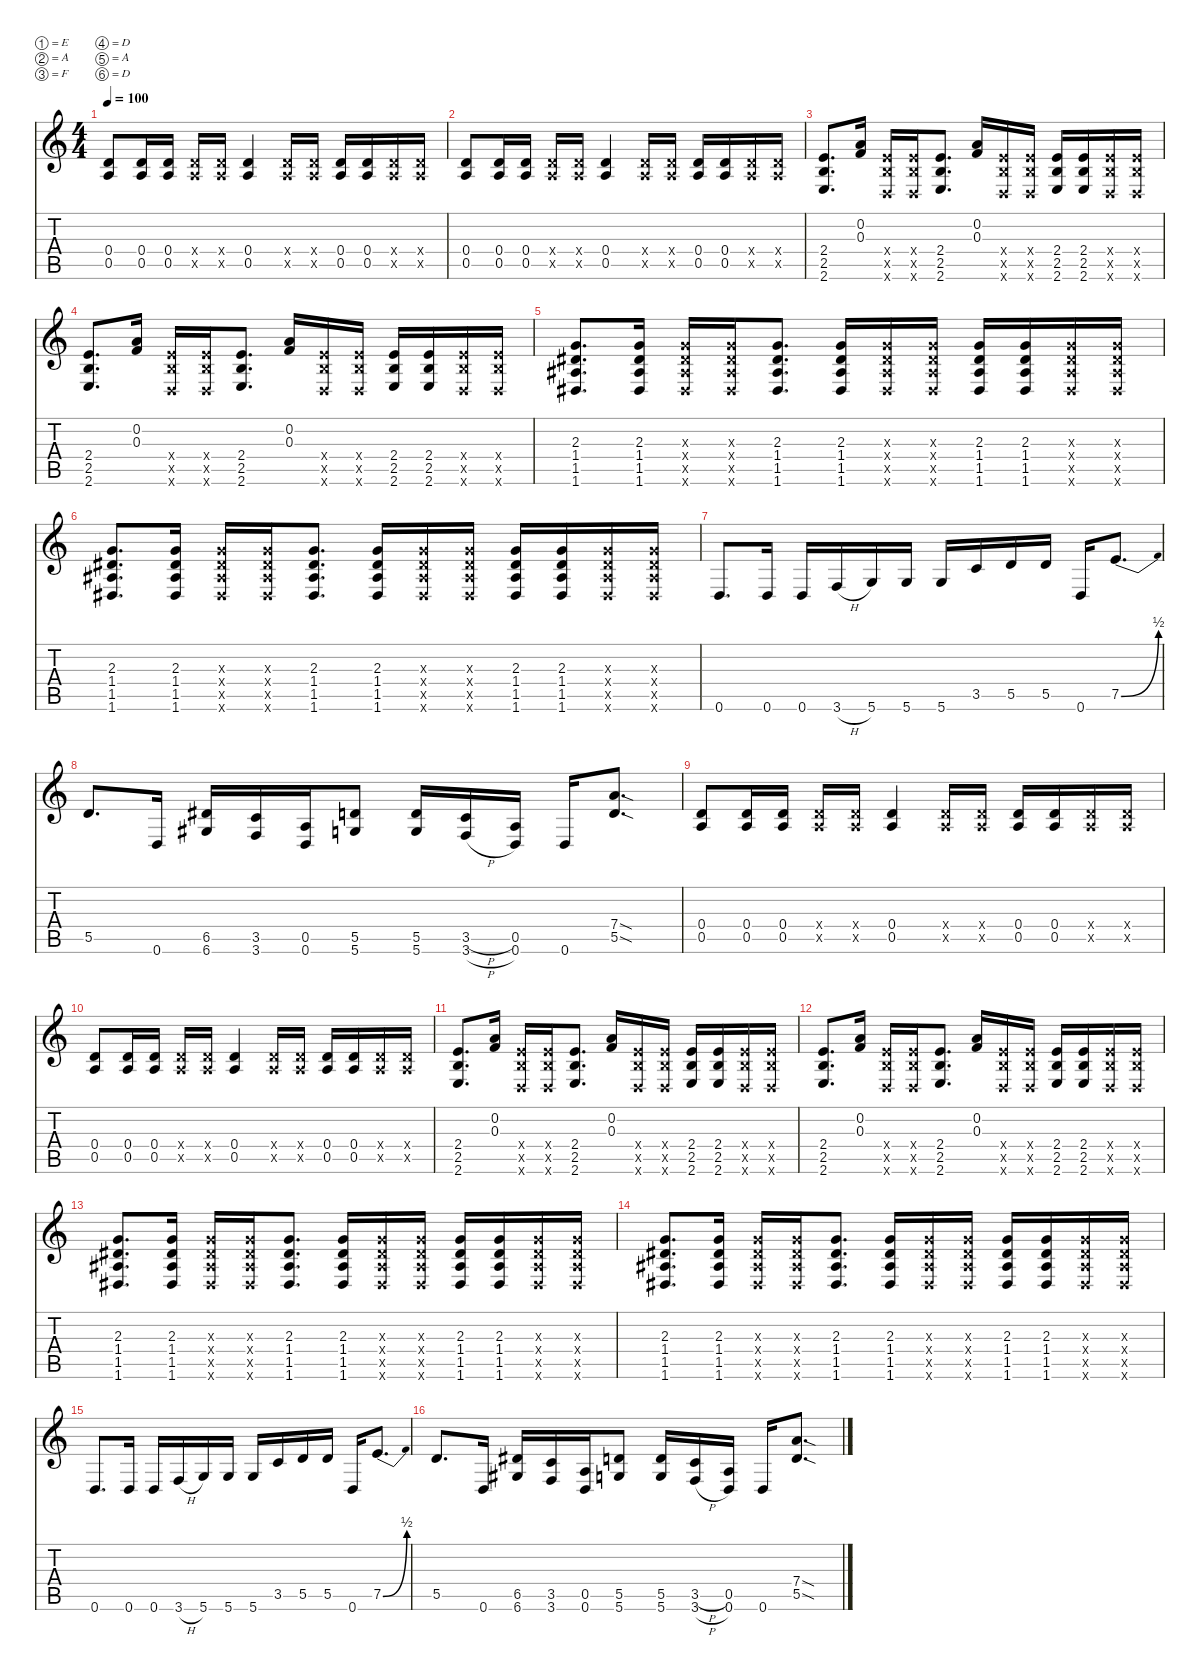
\defaultSystemsLayout 4
\hideDynamics
\bracketExtendMode nobrackets
\singleTrackTrackNamePolicy hidden
\multiTrackTrackNamePolicy hidden
\firstSystemTrackNameMode fullname
\firstSystemTrackNameOrientation horizontal
\otherSystemsTrackNameOrientation horizontal
\track ("Guitar 1" "od.guit.") {mute instrument overdrivenguitar}
\staff {score tabs}
\tuning (E4 A3 F3 D3 A2 D2)
\ts (4 4)
\beaming (8 2 2 2 2)
\tempo 100
\clef g2
\ks c
(0.4 0.5).8{dy f instrument overdrivenguitar beam Up} (0.4 0.5).16{beam Up} (0.4 0.5).16{beam Up} (0.4{x} 0.5{x}).16{beam Up} (0.4{x} 0.5{x}).16{beam Up} (0.4 0.5).4{beam Up} (0.4{x} 0.5{x}).16{beam Up} (0.4{x} 0.5{x}).16{beam Up} (0.4 0.5).16{beam Up} (0.4 0.5).16{beam Up} (0.4{x} 0.5{x}).16{beam Up} (0.4{x} 0.5{x}).16{beam Up} |
(0.4 0.5).8{beam Up} (0.4 0.5).16{beam Up} (0.4 0.5).16{beam Up} (0.4{x} 0.5{x}).16{beam Up} (0.4{x} 0.5{x}).16{beam Up} (0.4 0.5).4{beam Up} (0.4{x} 0.5{x}).16{beam Up} (0.4{x} 0.5{x}).16{beam Up} (0.4 0.5).16{beam Up} (0.4 0.5).16{beam Up} (0.4{x} 0.5{x}).16{beam Up} (0.4{x} 0.5{x}).16{beam Up} |
(2.4 2.5 2.6).8{d dy ff beam Up} (0.2 0.3).16{dy f beam Up} (2.4{x} 2.5{x} 0.6{x}).16{dy ff beam Up} (2.4{x} 2.5{x} 0.6{x}).16{beam Up} (2.4 2.5 2.6).8{d beam Up} (0.2 0.3).16{dy f beam Up} (2.4{x} 2.5{x} 0.6{x}).16{dy ff beam Up} (2.4{x} 2.5{x} 0.6{x}).16{beam Up} (2.4 2.5 2.6).16{dy f beam Up} (2.4 2.5 2.6).16{beam Up} (2.4{x} 2.5{x} 0.6{x}).16{beam Up} (2.4{x} 2.5{x} 0.6{x}).16{beam Up} |
(2.4 2.5 2.6).8{d dy ff beam Up} (0.2 0.3).16{dy f beam Up} (2.4{x} 2.5{x} 0.6{x}).16{dy ff beam Up} (2.4{x} 2.5{x} 0.6{x}).16{beam Up} (2.4 2.5 2.6).8{d beam Up} (0.2 0.3).16{dy f beam Up} (2.4{x} 2.5{x} 0.6{x}).16{dy ff beam Up} (2.4{x} 2.5{x} 0.6{x}).16{beam Up} (2.4 2.5 2.6).16{dy f beam Up} (2.4 2.5 2.6).16{beam Up} (2.4{x} 2.5{x} 0.6{x}).16{beam Up} (2.4{x} 2.5{x} 0.6{x}).16{beam Up} |
(2.3 1.4{acc #} 1.5{acc #} 1.6{acc #}).8{d dy ff beam Up} (2.3 1.4{acc #} 1.5{acc #} 1.6{acc #}).16{beam Up} (2.3{x} 1.4{x acc #} 1.5{x acc #} 1.6{x acc #}).16{beam Up} (2.3{x} 1.4{x acc #} 1.5{x acc #} 1.6{x acc #}).16{beam Up} (2.3 1.4{acc #} 1.5{acc #} 1.6{acc #}).8{d beam Up} (2.3 1.4{acc #} 1.5{acc #} 1.6{acc #}).16{beam Up} (2.3{x} 1.4{x acc #} 1.5{x acc #} 1.6{x acc #}).16{beam Up} (2.3{x} 1.4{x acc #} 1.5{x acc #} 1.6{x acc #}).16{beam Up} (2.3 1.4{acc #} 1.5{acc #} 1.6{acc #}).16{dy f beam Up} (2.3 1.4{acc #} 1.5{acc #} 1.6{acc #}).16{beam Up} (2.3{x} 1.4{x acc #} 1.5{x acc #} 1.6{x acc #}).16{beam Up} (2.3{x} 1.4{x acc #} 1.5{x acc #} 1.6{x acc #}).16{beam Up} |
(2.3 1.4{acc #} 1.5{acc #} 1.6{acc #}).8{d dy ff beam Up} (2.3 1.4{acc #} 1.5{acc #} 1.6{acc #}).16{beam Up} (2.3{x} 1.4{x acc #} 1.5{x acc #} 1.6{x acc #}).16{beam Up} (2.3{x} 1.4{x acc #} 1.5{x acc #} 1.6{x acc #}).16{beam Up} (2.3 1.4{acc #} 1.5{acc #} 1.6{acc #}).8{d beam Up} (2.3 1.4{acc #} 1.5{acc #} 1.6{acc #}).16{beam Up} (2.3{x} 1.4{x acc #} 1.5{x acc #} 1.6{x acc #}).16{beam Up} (2.3{x} 1.4{x acc #} 1.5{x acc #} 1.6{x acc #}).16{beam Up} (2.3 1.4{acc #} 1.5{acc #} 1.6{acc #}).16{dy f beam Up} (2.3 1.4{acc #} 1.5{acc #} 1.6{acc #}).16{beam Up} (2.3{x} 1.4{x acc #} 1.5{x acc #} 1.6{x acc #}).16{beam Up} (2.3{x} 1.4{x acc #} 1.5{x acc #} 1.6{x acc #}).16{beam Up} |
0.6.8{d beam Up} 0.6.16{beam Up} 0.6.16{beam Up} 3.6{h}.16{beam Up} 5.6.16{beam Up} 5.6.16{beam Up} 5.6.16{beam Up} 3.5.16{beam Up} 5.5.16{beam Up} 5.5.16{beam Up} 0.6.16{beam Up} 7.5{be (bend 0 0 15 2)}.8{d beam Up} |
5.5.8{d beam Up} 0.6.16{beam Up} (6.5{acc #} 6.6{acc #}).16{dy ff beam Up} (3.5 3.6).16{beam Up} (0.5 0.6).16{beam Up} (5.5 5.6).8{beam Up} (5.5 5.6).16{beam Up} (3.5{h} 3.6{h}).16{beam Up} (0.5 0.6).16{dy f beam Up} 0.6.16{beam Up} (7.4{sod} 5.5{sod}).8{d beam Up} |
(0.4 0.5).8{beam Up} (0.4 0.5).16{beam Up} (0.4 0.5).16{beam Up} (0.4{x} 0.5{x}).16{beam Up} (0.4{x} 0.5{x}).16{beam Up} (0.4 0.5).4{beam Up} (0.4{x} 0.5{x}).16{beam Up} (0.4{x} 0.5{x}).16{beam Up} (0.4 0.5).16{beam Up} (0.4 0.5).16{beam Up} (0.4{x} 0.5{x}).16{beam Up} (0.4{x} 0.5{x}).16{beam Up} |
(0.4 0.5).8{beam Up} (0.4 0.5).16{beam Up} (0.4 0.5).16{beam Up} (0.4{x} 0.5{x}).16{beam Up} (0.4{x} 0.5{x}).16{beam Up} (0.4 0.5).4{beam Up} (0.4{x} 0.5{x}).16{beam Up} (0.4{x} 0.5{x}).16{beam Up} (0.4 0.5).16{beam Up} (0.4 0.5).16{beam Up} (0.4{x} 0.5{x}).16{beam Up} (0.4{x} 0.5{x}).16{beam Up} |
(2.4 2.5 2.6).8{d dy ff beam Up} (0.2 0.3).16{dy f beam Up} (2.4{x} 2.5{x} 0.6{x}).16{dy ff beam Up} (2.4{x} 2.5{x} 0.6{x}).16{beam Up} (2.4 2.5 2.6).8{d beam Up} (0.2 0.3).16{dy f beam Up} (2.4{x} 2.5{x} 0.6{x}).16{dy ff beam Up} (2.4{x} 2.5{x} 0.6{x}).16{beam Up} (2.4 2.5 2.6).16{dy f beam Up} (2.4 2.5 2.6).16{beam Up} (2.4{x} 2.5{x} 0.6{x}).16{beam Up} (2.4{x} 2.5{x} 0.6{x}).16{beam Up} |
(2.4 2.5 2.6).8{d dy ff beam Up} (0.2 0.3).16{dy f beam Up} (2.4{x} 2.5{x} 0.6{x}).16{dy ff beam Up} (2.4{x} 2.5{x} 0.6{x}).16{beam Up} (2.4 2.5 2.6).8{d beam Up} (0.2 0.3).16{dy f beam Up} (2.4{x} 2.5{x} 0.6{x}).16{dy ff beam Up} (2.4{x} 2.5{x} 0.6{x}).16{beam Up} (2.4 2.5 2.6).16{dy f beam Up} (2.4 2.5 2.6).16{beam Up} (2.4{x} 2.5{x} 0.6{x}).16{beam Up} (2.4{x} 2.5{x} 0.6{x}).16{beam Up} |
(2.3 1.4{acc #} 1.5{acc #} 1.6{acc #}).8{d dy ff beam Up} (2.3 1.4{acc #} 1.5{acc #} 1.6{acc #}).16{beam Up} (2.3{x} 1.4{x acc #} 1.5{x acc #} 1.6{x acc #}).16{beam Up} (2.3{x} 1.4{x acc #} 1.5{x acc #} 1.6{x acc #}).16{beam Up} (2.3 1.4{acc #} 1.5{acc #} 1.6{acc #}).8{d beam Up} (2.3 1.4{acc #} 1.5{acc #} 1.6{acc #}).16{beam Up} (2.3{x} 1.4{x acc #} 1.5{x acc #} 1.6{x acc #}).16{beam Up} (2.3{x} 1.4{x acc #} 1.5{x acc #} 1.6{x acc #}).16{beam Up} (2.3 1.4{acc #} 1.5{acc #} 1.6{acc #}).16{dy f beam Up} (2.3 1.4{acc #} 1.5{acc #} 1.6{acc #}).16{beam Up} (2.3{x} 1.4{x acc #} 1.5{x acc #} 1.6{x acc #}).16{beam Up} (2.3{x} 1.4{x acc #} 1.5{x acc #} 1.6{x acc #}).16{beam Up} |
(2.3 1.4{acc #} 1.5{acc #} 1.6{acc #}).8{d dy ff beam Up} (2.3 1.4{acc #} 1.5{acc #} 1.6{acc #}).16{beam Up} (2.3{x} 1.4{x acc #} 1.5{x acc #} 1.6{x acc #}).16{beam Up} (2.3{x} 1.4{x acc #} 1.5{x acc #} 1.6{x acc #}).16{beam Up} (2.3 1.4{acc #} 1.5{acc #} 1.6{acc #}).8{d beam Up} (2.3 1.4{acc #} 1.5{acc #} 1.6{acc #}).16{beam Up} (2.3{x} 1.4{x acc #} 1.5{x acc #} 1.6{x acc #}).16{beam Up} (2.3{x} 1.4{x acc #} 1.5{x acc #} 1.6{x acc #}).16{beam Up} (2.3 1.4{acc #} 1.5{acc #} 1.6{acc #}).16{dy f beam Up} (2.3 1.4{acc #} 1.5{acc #} 1.6{acc #}).16{beam Up} (2.3{x} 1.4{x acc #} 1.5{x acc #} 1.6{x acc #}).16{beam Up} (2.3{x} 1.4{x acc #} 1.5{x acc #} 1.6{x acc #}).16{beam Up} |
0.6.8{d beam Up} 0.6.16{beam Up} 0.6.16{beam Up} 3.6{h}.16{beam Up} 5.6.16{beam Up} 5.6.16{beam Up} 5.6.16{beam Up} 3.5.16{beam Up} 5.5.16{beam Up} 5.5.16{beam Up} 0.6.16{beam Up} 7.5{be (bend 0 0 15 2)}.8{d beam Up} |
5.5.8{d beam Up} 0.6.16{beam Up} (6.5{acc #} 6.6{acc #}).16{dy ff beam Up} (3.5 3.6).16{beam Up} (0.5 0.6).16{beam Up} (5.5 5.6).8{beam Up} (5.5 5.6).16{beam Up} (3.5{h} 3.6{h}).16{beam Up} (0.5 0.6).16{dy f beam Up} 0.6.16{beam Up} (7.4{sod} 5.5{sod}).8{d beam Up}
